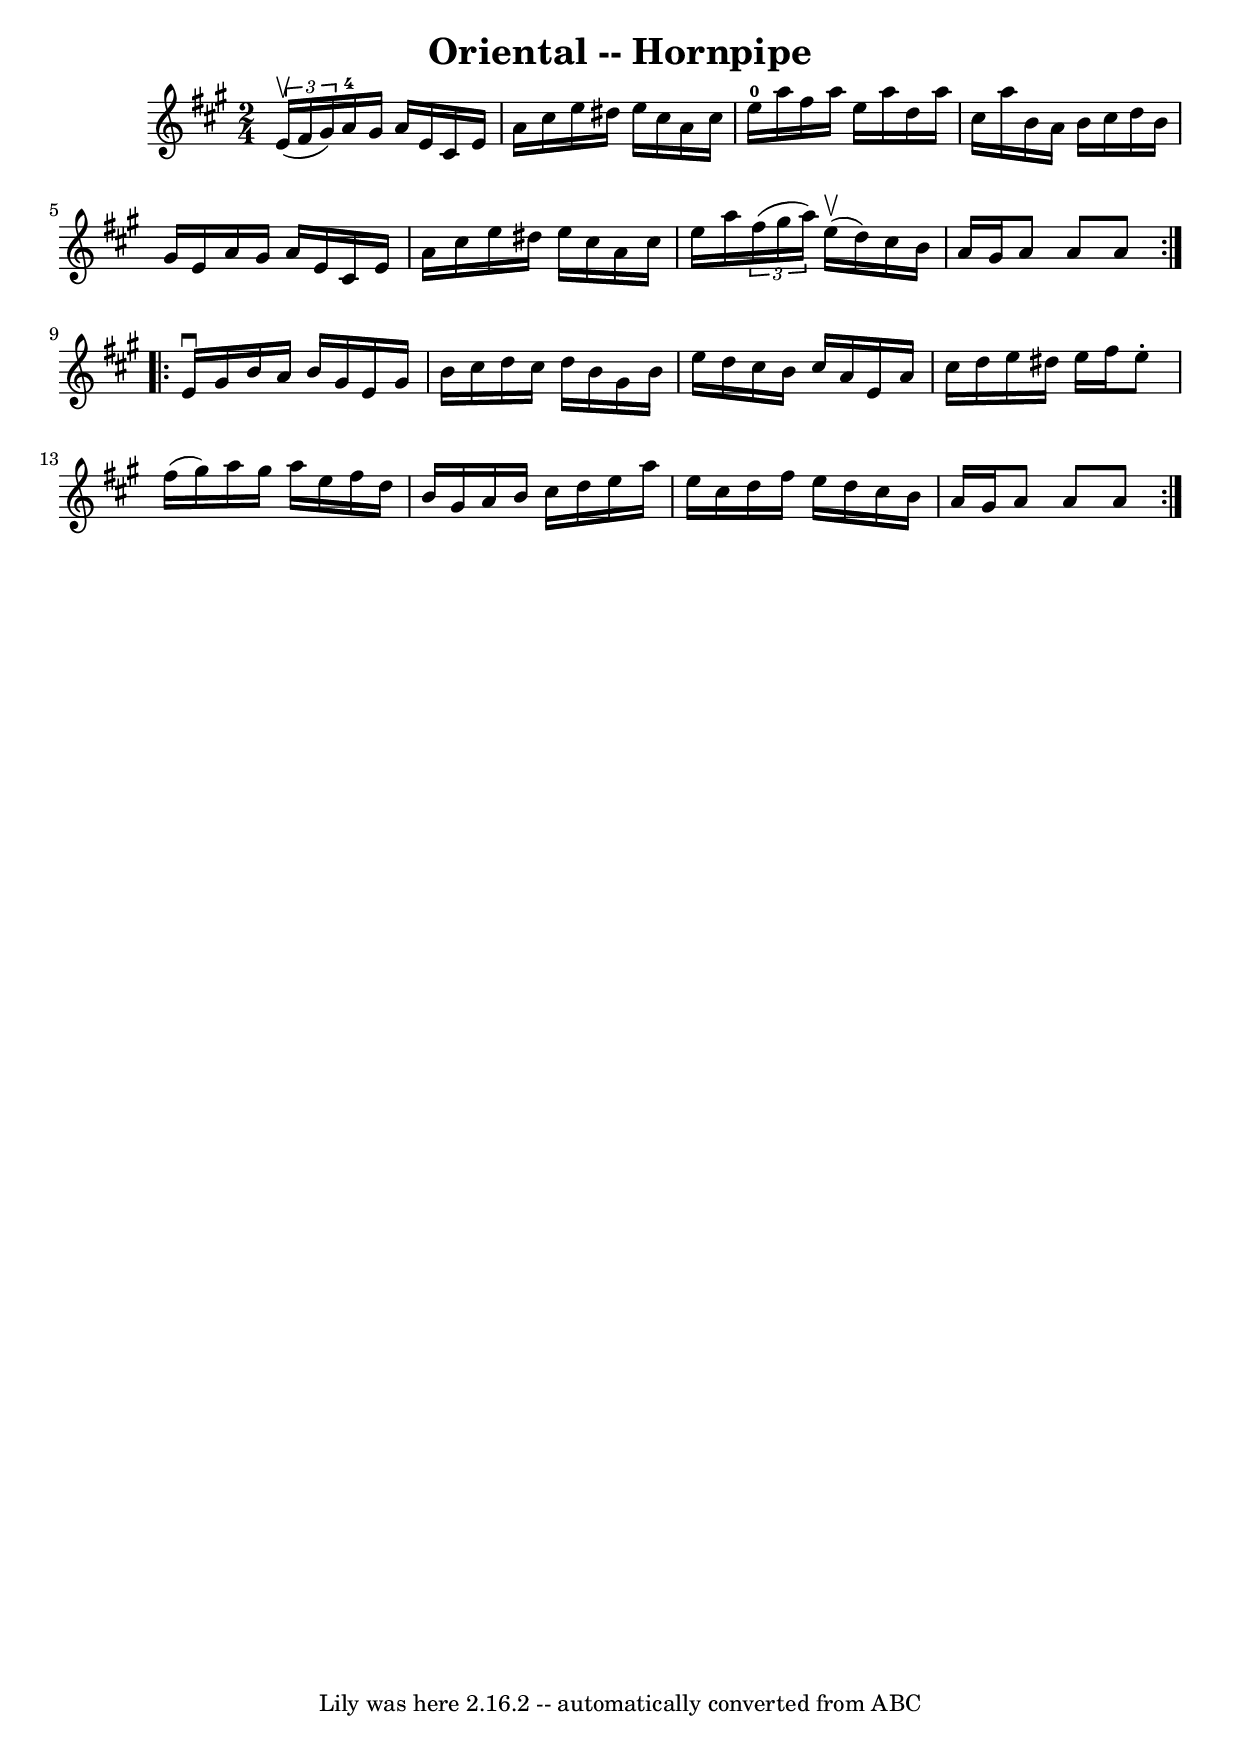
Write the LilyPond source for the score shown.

\version "2.16.2"
\include "Mammoth.ily"
\header {
  %% book = "Cole's 1000 Fiddle Tunes"
  crossRefNumber = "1"
  footnotes = ""
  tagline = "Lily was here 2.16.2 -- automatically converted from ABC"
  title = "Oriental -- Hornpipe"

}
voicedefault =  {



  \repeat volta 2 {

    \time 2/4 
    \key a \major
    \times 2/3 { e'16 (^\upbow fis'16 gis'16) 
	       } 
    |
    a'16-4 gis'16 a'16 e'16 cis'16 e'16 a'16    
    cis''16  |
    e''16 dis''16 e''16 cis''16 a'16 cis''16    
    e''16-0 a''16  |
    fis''16 a''16 e''16 a''16 d''16    
    a''16 cis''16 a''16  |
    b'16 a'16 b'16 cis''16 d''16  
    b'16 gis'16 e'16  |
    a'16 gis'16 a'16 e'16 cis'16 
    e'16 a'16 cis''16  |
    e''16 dis''16 e''16 cis''16    
    a'16 cis''16 e''16 a''16  |
    \times 2/3 { fis''16 (
		 gis''16 a''16) 
	       } e''16 (^\upbow d''16) cis''16 b'16 a'16 
    gis'16  |
    a'8 a'8 a'8  
  }     
  \repeat volta 2 {
    e'16 ^\downbow gis'16  |
    b'16 a'16 b'16 gis'16 e'16 gis'16 
    b'16 cis''16  |
    d''16 cis''16 d''16 b'16 gis'16    
    b'16 e''16 d''16  |
    cis''16 b'16 cis''16 a'16 e'16   
    a'16 cis''16 d''16  |
    e''16 dis''16 e''16 fis''16    
    e''8 -. fis''16 (gis''16) |
    a''16 gis''16 a''16    
    e''16 fis''16 d''16 b'16 gis'16  |
    a'16 b'16 cis''16 
    d''16 e''16 a''16 e''16 cis''16  |
    d''16 fis''16    
    e''16 d''16 cis''16 b'16 a'16 gis'16  |
    a'8 a'8    
    a'8  
  }   

}

\score{
  <<

    \context Staff="default"
    {
      \voicedefault 
      
    }

  >>
  \layout {
    
  }
  \midi {
  }

}
